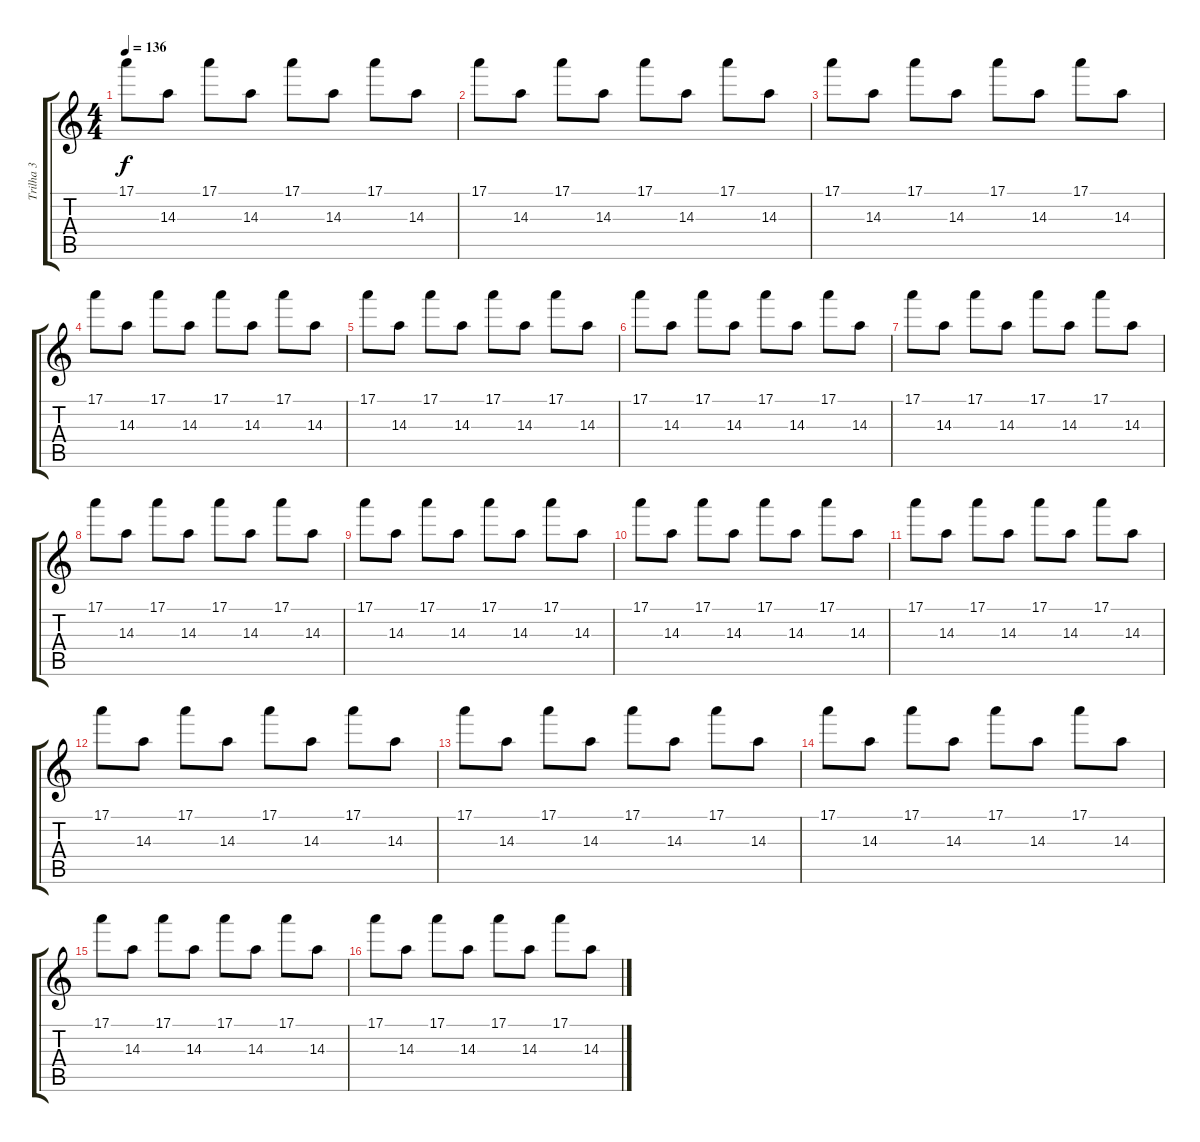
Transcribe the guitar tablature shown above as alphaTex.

\track ("Trilha 3" "Trilha 3") {instrument distortionguitar}
\staff {score tabs}
\tuning (E4 B3 G3 D3 A2 E2) {hide}
\ts (4 4)
\tempo 136
\clef g2
\ks c
17.1.8{dy f instrument distortionguitar} 14.3.8 17.1.8 14.3.8 17.1.8 14.3.8 17.1.8 14.3.8 |
17.1.8 14.3.8 17.1.8 14.3.8 17.1.8 14.3.8 17.1.8 14.3.8 |
17.1.8 14.3.8 17.1.8 14.3.8 17.1.8 14.3.8 17.1.8 14.3.8 |
17.1.8 14.3.8 17.1.8 14.3.8 17.1.8 14.3.8 17.1.8 14.3.8 |
17.1.8 14.3.8 17.1.8 14.3.8 17.1.8 14.3.8 17.1.8 14.3.8 |
17.1.8 14.3.8 17.1.8 14.3.8 17.1.8 14.3.8 17.1.8 14.3.8 |
17.1.8 14.3.8 17.1.8 14.3.8 17.1.8 14.3.8 17.1.8 14.3.8 |
17.1.8 14.3.8 17.1.8 14.3.8 17.1.8 14.3.8 17.1.8 14.3.8 |
17.1.8 14.3.8 17.1.8 14.3.8 17.1.8 14.3.8 17.1.8 14.3.8 |
17.1.8 14.3.8 17.1.8 14.3.8 17.1.8 14.3.8 17.1.8 14.3.8 |
17.1.8 14.3.8 17.1.8 14.3.8 17.1.8 14.3.8 17.1.8 14.3.8 |
17.1.8 14.3.8 17.1.8 14.3.8 17.1.8 14.3.8 17.1.8 14.3.8 |
17.1.8 14.3.8 17.1.8 14.3.8 17.1.8 14.3.8 17.1.8 14.3.8 |
17.1.8 14.3.8 17.1.8 14.3.8 17.1.8 14.3.8 17.1.8 14.3.8 |
17.1.8 14.3.8 17.1.8 14.3.8 17.1.8 14.3.8 17.1.8 14.3.8 |
17.1.8 14.3.8 17.1.8 14.3.8 17.1.8 14.3.8 17.1.8 14.3.8
